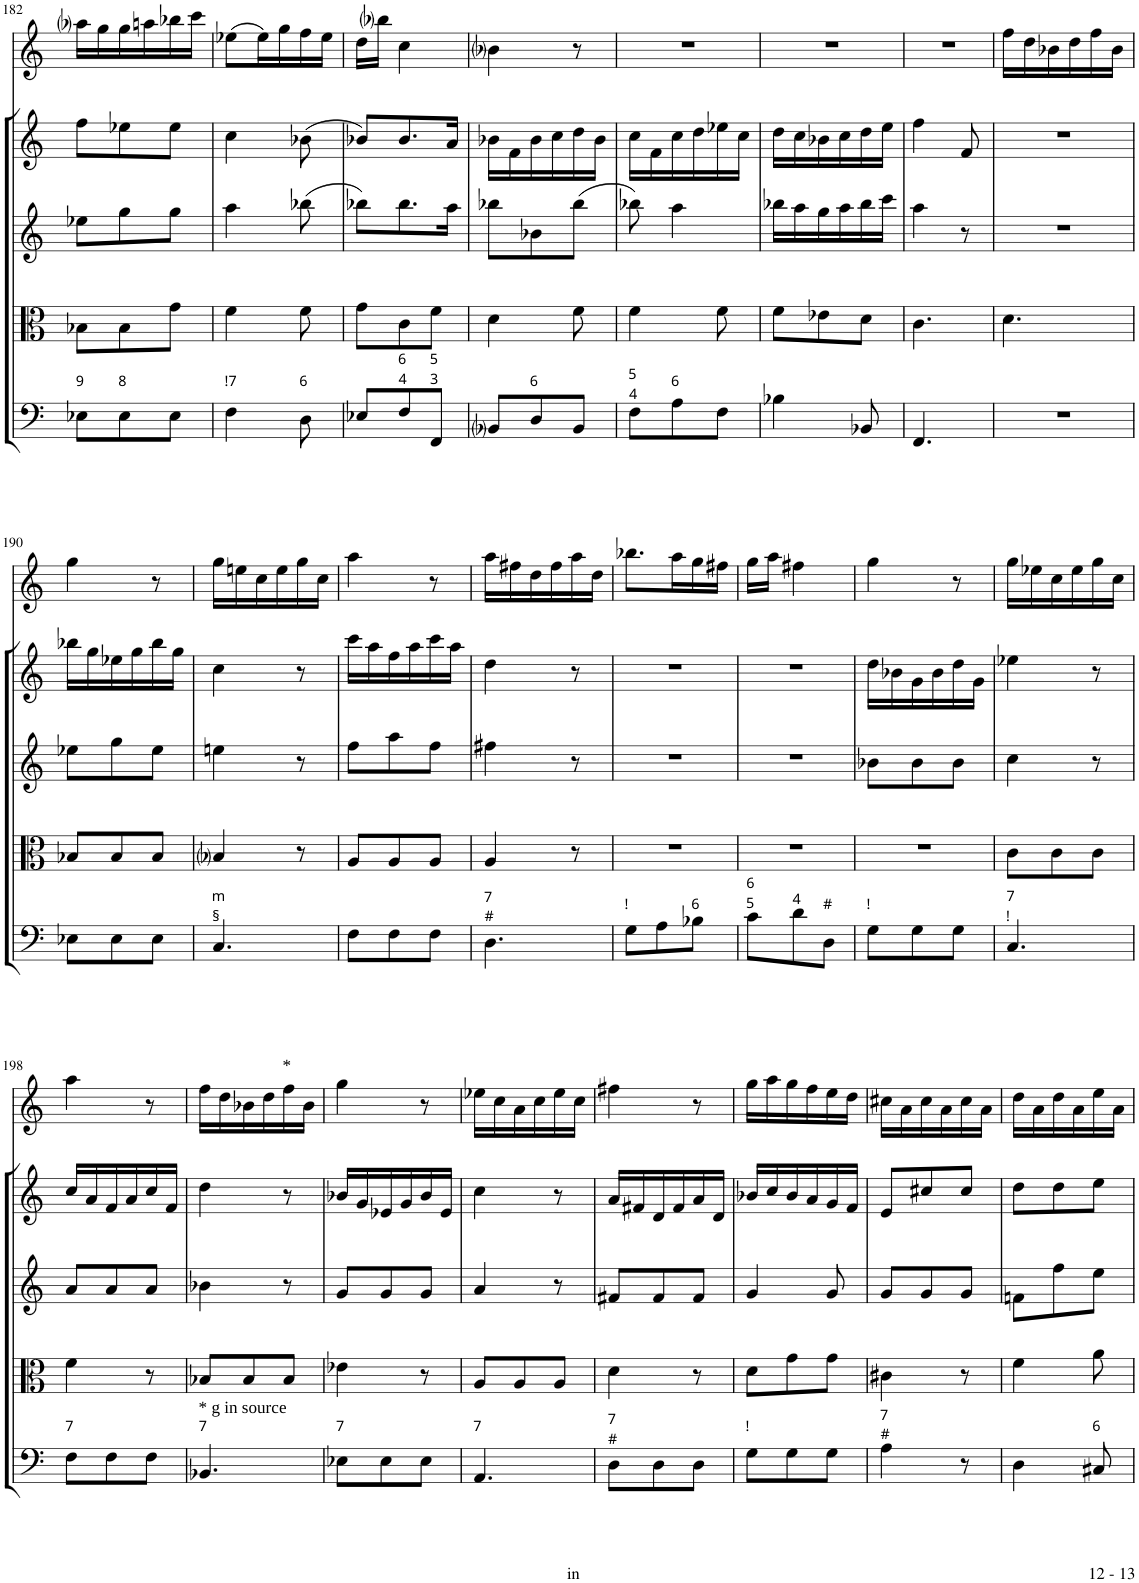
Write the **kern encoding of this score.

**kern	**kern	**kern	**kern	**kern
*part5	*part4	*part3	*part2	*part1
*staff5	*staff4	*staff3	*staff2	*staff1
*I"Organo  e Violoncello	*I"Alto Viola	*I"Violino Secondo	*I"Violino Primo	*I"Oboe
*I'Vc	*I'Vla	*I'Vln	*I'Vln	*I'Ob
!!LO:PB:g=z
*clefF4	*clefC3	*clefG2	*clefG2	*clefG2
*k[]	*k[]	*k[]	*k[]	*k[]
*M3/8	*M3/8	*M3/8	*M3/8	*M3/8
=182	=182	=182	=182	=182
!LO:TX:a:t=9	!	!	!	!
8E-X\L	8B-X\L	8ee-X\L	8ff\L	16aa-i\LL
.	.	.	.	16gg\
!LO:TX:a:t=8	!	!	!	!
8E-\	8B-\	8gg\	8ee-X\	16gg\
.	.	.	.	16aan\
8E-\J	8g\J	8gg\J	8ee-\J	16bb-X\
.	.	.	.	16ccc\JJ
=183	=183	=183	=183	=183
!LO:TX:a:t=!7	!	!	!	!
4F\	4f\	4aa\	4cc\	(8ee-X\L
.	.	.	.	16ee-\L)
.	.	.	.	16gg\
!LO:TX:a:t=6	!	!	!	!
8D\	8f\	(8bb-X\	(8b-X\	16ff\
.	.	.	.	16ee-\JJ
=184	=184	=184	=184	=184
8E-X/L	8g\L	8bb-X\L)	8b-X/L)	16dd\LL
.	.	.	.	16bb-i\JJ
!LO:TX:a:t=6	!	!	!	!
!LO:TX:a:t=4	!	!	!	!
8F/	8c\	8.bb-\	8.b-/	4cc\
!LO:TX:a:t=5	!	!	!	!
!LO:TX:a:t=3	!	!	!	!
8FF/J	8f\J	.	.	.
.	.	16aa\Jk	16a/Jk	.
=185	=185	=185	=185	=185
8BB-i/L	4d\	8bb-X\L	16b-X\LL	4b-i\
.	.	.	16f\	.
!LO:TX:a:t=6	!	!	!	!
8D/	.	8b-X\	16b-\	.
.	.	.	16cc\	.
8BB-/J	8f\	(8bb-\J	16dd\	8r
.	.	.	16b-\JJ	.
=186	=186	=186	=186	=186
!LO:TX:a:t=5	!	!	!	!
!LO:TX:a:t=4	!	!	!	!
8F\L	4f\	8bb-X\)	16cc\LL	4.r
.	.	.	16f\	.
!LO:TX:a:t=6	!	!	!	!
8A\	.	4aa\	16cc\	.
.	.	.	16dd\	.
8F\J	8f\	.	16ee-X\	.
.	.	.	16cc\JJ	.
=187	=187	=187	=187	=187
4B-X\	8f\L	16bb-X\LL	16dd\LL	4.r
.	.	16aa\	16cc\	.
.	8e-X\	16gg\	16b-X\	.
.	.	16aa\	16cc\	.
8BB-X/	8d\J	16bb-\	16dd\	.
.	.	16ccc\JJ	16ee\JJ	.
=188	=188	=188	=188	=188
4.FF/	4.c\	4aa\	4ff\	4.r
.	.	8r	8f/	.
=189	=189	=189	=189	=189
4.r	4.d\	4.r	4.r	16ff\LL
.	.	.	.	16dd\
.	.	.	.	16b-X\
.	.	.	.	16dd\
.	.	.	.	16ff\
.	.	.	.	16b-\JJ
!!LO:LB:g=z
=190	=190	=190	=190	=190
8E-X\L	8B-X/L	8ee-X\L	16bb-X\LL	4gg\
.	.	.	16gg\	.
8E-\	8B-/	8gg\	16ee-X\	.
.	.	.	16gg\	.
8E-\J	8B-/J	8ee-\J	16bb-\	8r
.	.	.	16gg\JJ	.
=191	=191	=191	=191	=191
!LO:TX:a:t=m	!	!	!	!
!LO:TX:a:t=§	!	!	!	!
4.C/	4B-i/	4een\	4cc\	16gg\LL
.	.	.	.	16een\
.	.	.	.	16cc\
.	.	.	.	16ee\
.	8r	8r	8r	16gg\
.	.	.	.	16cc\JJ
=192	=192	=192	=192	=192
8F\L	8A/L	8ff\L	16ccc\LL	4aa\
.	.	.	16aa\	.
8F\	8A/	8aa\	16ff\	.
.	.	.	16aa\	.
8F\J	8A/J	8ff\J	16ccc\	8r
.	.	.	16aa\JJ	.
=193	=193	=193	=193	=193
!LO:TX:a:t=7	!	!	!	!
!LO:TX:a:t=#	!	!	!	!
4.D\	4A/	4ff#X\	4dd\	16aa\LL
.	.	.	.	16ff#X\
.	.	.	.	16dd\
.	.	.	.	16ff#\
.	8r	8r	8r	16aa\
.	.	.	.	16dd\JJ
=194	=194	=194	=194	=194
!LO:TX:a:t=!	!	!	!	!
8G\L	4.r	4.r	4.r	8.bb-X\L
8A\	.	.	.	.
.	.	.	.	16aa\L
!LO:TX:a:t=6	!	!	!	!
8B-X\J	.	.	.	16gg\
.	.	.	.	16ff#X\JJ
=195	=195	=195	=195	=195
!LO:TX:a:t=6	!	!	!	!
!LO:TX:a:t=5	!	!	!	!
8c\L	4.r	4.r	4.r	16gg\LL
.	.	.	.	16aa\JJ
!LO:TX:a:t=4	!	!	!	!
8d\	.	.	.	4ff#X\
!LO:TX:a:t=#	!	!	!	!
8D\J	.	.	.	.
=196	=196	=196	=196	=196
!LO:TX:a:t=!	!	!	!	!
8G\L	4.r	8b-X\L	16dd\LL	4gg\
.	.	.	16b-X\	.
8G\	.	8b-\	16g\	.
.	.	.	16b-\	.
8G\J	.	8b-\J	16dd\	8r
.	.	.	16g\JJ	.
=197	=197	=197	=197	=197
!LO:TX:a:t=7	!	!	!	!
!LO:TX:a:t=!	!	!	!	!
4.C/	8c\L	4cc\	4ee-X\	16gg\LL
.	.	.	.	16ee-X\
.	8c\	.	.	16cc\
.	.	.	.	16ee-\
.	8c\J	8r	8r	16gg\
.	.	.	.	16cc\JJ
!!LO:LB:g=z
=198	=198	=198	=198	=198
!LO:TX:a:t=7	!	!	!	!
8F\L	4f\	8a/L	16cc/LL	4aa\
.	.	.	16a/	.
8F\	.	8a/	16f/	.
.	.	.	16a/	.
8F\J	8r	8a/J	16cc/	8r
.	.	.	16f/JJ	.
=199	=199	=199	=199	=199
!LO:TX:a:t=7	!	!	!	!
!LO:TX:a:t=* g in source	!	!	!	!
4.BB-X/	8B-X/L	4b-X\	4dd\	16ff\LL
.	.	.	.	16dd\
.	8B-/	.	.	16b-X\
.	.	.	.	16dd\
!	!	!	!	!LO:TX:a:t=*
.	8B-/J	8r	8r	16ff\
.	.	.	.	16b-\JJ
=200	=200	=200	=200	=200
!LO:TX:a:t=7	!	!	!	!
8E-X\L	4e-X\	8g/L	16b-X/LL	4gg\
.	.	.	16g/	.
8E-\	.	8g/	16e-X/	.
.	.	.	16g/	.
8E-\J	8r	8g/J	16b-/	8r
.	.	.	16e-/JJ	.
=201	=201	=201	=201	=201
!LO:TX:a:t=7	!	!	!	!
4.AA/	8A/L	4a/	4cc\	16ee-X\LL
.	.	.	.	16cc\
.	8A/	.	.	16a\
.	.	.	.	16cc\
.	8A/J	8r	8r	16ee-\
.	.	.	.	16cc\JJ
=202	=202	=202	=202	=202
!LO:TX:a:t=7	!	!	!	!
!LO:TX:a:t=#	!	!	!	!
8D\L	4d\	8f#X/L	16a/LL	4ff#X\
.	.	.	16f#X/	.
8D\	.	8f#/	16d/	.
.	.	.	16f#/	.
8D\J	8r	8f#/J	16a/	8r
.	.	.	16d/JJ	.
=203	=203	=203	=203	=203
!LO:TX:a:t=!	!	!	!	!
8G\L	8d\L	4g/	16b-X/LL	16gg\LL
.	.	.	16cc/	16aa\
8G\	8g\	.	16b-/	16gg\
.	.	.	16a/	16ff\
8G\J	8g\J	8g/	16g/	16ee\
.	.	.	16f/JJ	16dd\JJ
=204	=204	=204	=204	=204
!LO:TX:a:t=7	!	!	!	!
!LO:TX:a:t=#	!	!	!	!
4A\	4c#X\	8g/L	8e/L	16cc#X\LL
.	.	.	.	16a\
.	.	8g/	8cc#X/	16cc#\
.	.	.	.	16a\
8r	8r	8g/J	8cc#/J	16cc#\
.	.	.	.	16a\JJ
=205	=205	=205	=205	=205
4D\	4f\	8fn\L	8dd\L	16dd\LL
.	.	.	.	16a\
.	.	8ff\	8dd\	16dd\
.	.	.	.	16a\
!LO:TX:a:t=6	!	!	!	!
8C#X/	8a\	8ee\J	8ee\J	16ee\
.	.	.	.	16a\JJ
=	=	=	=	=
*-	*-	*-	*-	*-
